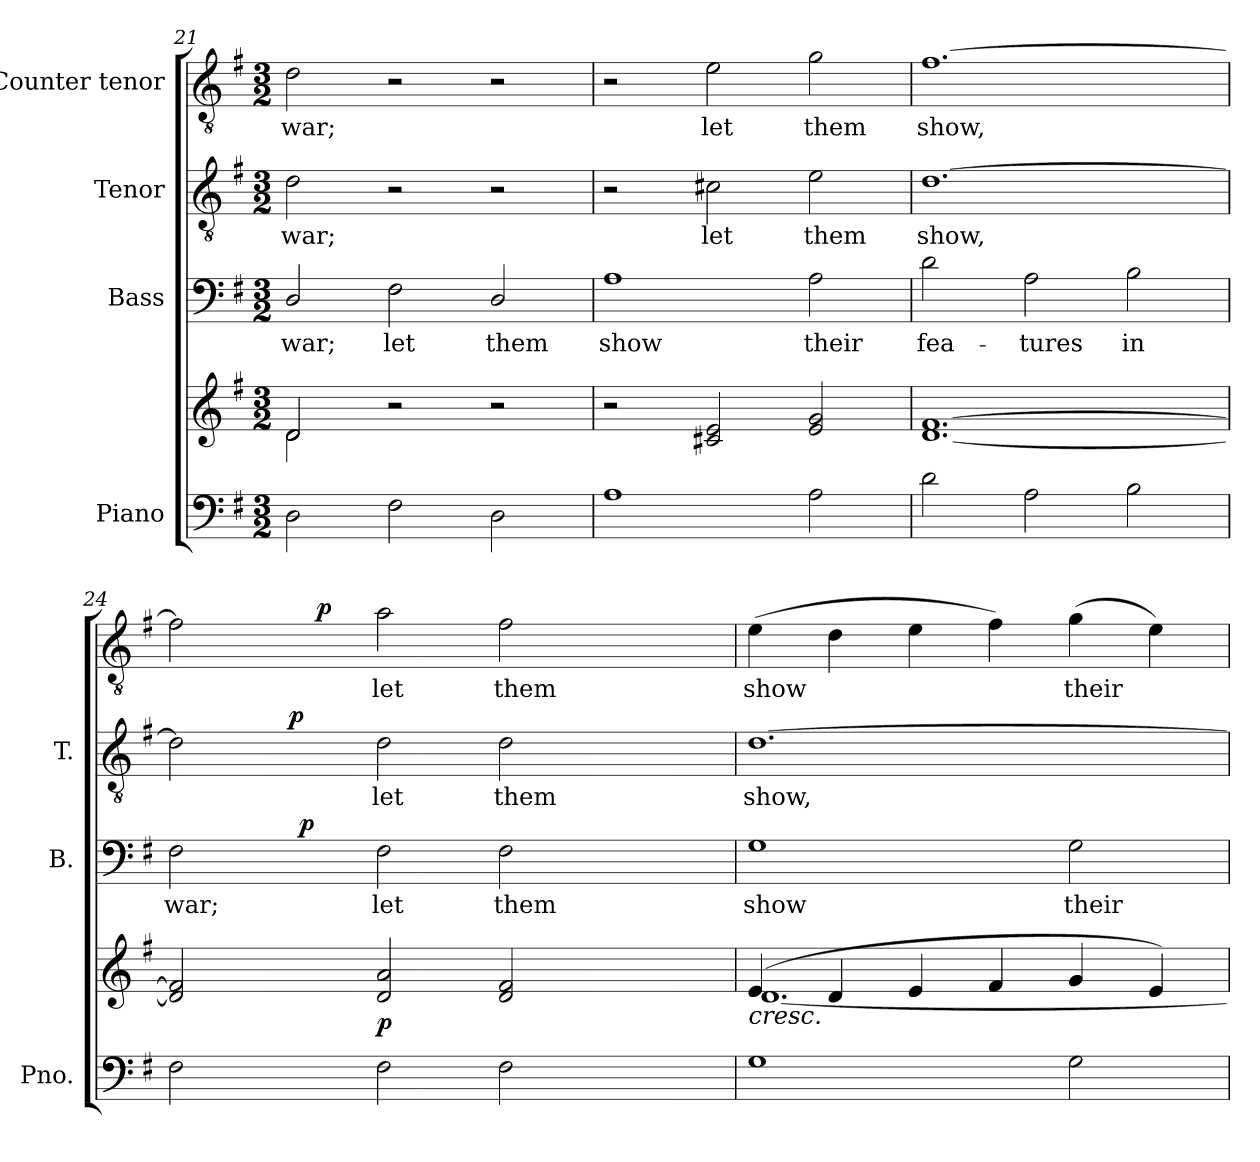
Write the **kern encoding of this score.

**kern	**kern	**dynam	**kern	**text	**dynam	**kern	**text	**dynam	**kern	**text	**dynam
*part4	*part4	*part4	*part3	*part3	*part3	*part2	*part2	*part2	*part1	*part1	*part1
*staff5	*staff4	*staff4/5	*staff3	*staff3	*staff3	*staff2	*staff2	*staff2	*staff1	*staff1	*staff1
*I"Piano	*	*	*I"Bass	*	*	*I"Tenor	*	*	*I"Counter tenor	*	*
*I'Pno.	*	*	*I'B.	*	*	*I'T.	*	*	*	*	*
*clefF4	*clefG2	*	*clefF4	*	*	*clefGv2	*	*	*clefGv2	*	*
*	*	*	*	*	*	*ITrd7c12	*	*	*ITrd7c12	*	*
*k[f#]	*k[f#]	*	*k[f#]	*	*	*k[f#]	*	*	*k[f#]	*	*
*G:	*G:	*	*G:	*	*	*G:	*	*	*G:	*	*
*M3/2	*M3/2	*	*M3/2	*	*	*M3/2	*	*	*M3/2	*	*
=21	=21	=21	=21	=21	=21	=21	=21	=21	=21	=21	=21
*	*^	*	*	*	*	*	*	*	*	*	*
!	!	!	!	!	!LO:LY:b:color=#000000	!	!	!	!	!	!	!
!	!	!	!	!	!	!	!	!LO:LY:b:color=#000000	!	!	!	!
!	!	!	!	!	!	!	!	!	!	!	!LO:LY:b:color=#000000	!
2Di\	2di/	2di\	.	2Di/	war;	.	2Di\	war;	.	2Di\	war;	.
!	!	!	!	!	!LO:LY:b:color=#000000	!	!	!	!	!	!	!
2F#i\	2r	2ryy	.	2F#i\	let	.	2r	.	.	2r	.	.
!	!	!	!	!	!LO:LY:b:color=#000000	!	!	!	!	!	!	!
2Di\	2r	2ryy	.	2Di/	them	.	2r	.	.	2r	.	.
*	*v	*v	*	*	*	*	*	*	*	*	*	*
=22	=22	=22	=22	=22	=22	=22	=22	=22	=22	=22	=22
*	*^	*	*	*	*	*	*	*	*	*	*
!	!	!	!	!	!LO:LY:b:color=#000000	!	!	!	!	!	!	!
*	*v	*v	*	*	*	*	*	*	*	*	*	*
1Ai	2r	.	1Ai	show	.	2r	.	.	2r	.	.
!	!	!	!	!	!	!	!LO:LY:b:color=#000000	!	!	!	!
!	!	!	!	!	!	!	!	!	!	!LO:LY:b:color=#000000	!
.	2c#Xi/ 2ei	.	.	.	.	2C#Xi\	let	.	2Ei\	let	.
!	!	!	!	!LO:LY:b:color=#000000	!	!	!	!	!	!	!
!	!	!	!	!	!	!	!LO:LY:b:color=#000000	!	!	!	!
!	!	!	!	!	!	!	!	!	!	!LO:LY:b:color=#000000	!
2Ai\	2ei/ 2gi	.	2Ai\	their	.	2Ei\	them	.	2Gi\	them	.
=23	=23	=23	=23	=23	=23	=23	=23	=23	=23	=23	=23
!	!	!	!	!LO:LY:b:color=#000000	!	!	!	!	!	!	!
!	!	!	!	!	!	!	!LO:LY:b:color=#000000	!	!	!	!
!	!	!	!	!	!	!	!	!	!	!LO:LY:b:color=#000000	!
2di\	[1.di [1.f#i	.	2di\	fea-	.	[1.Di	show,	.	[1.F#i	show,	.
!	!	!	!	!LO:LY:b:color=#000000	!	!	!	!	!	!	!
2Ai\	.	.	2Ai\	-tures	.	.	.	.	.	.	.
!	!	!	!	!LO:LY:b:color=#000000	!	!	!	!	!	!	!
2Bi\	.	.	2Bi\	in	.	.	.	.	.	.	.
=24	=24	=24	=24	=24	=24	=24	=24	=24	=24	=24	=24
!	!	!	!	!LO:LY:b:color=#000000	!	!	!	!	!	!	!
*	*	*	*^	*	*	*^	*	*	*^	*	*
2F#i\	2di/] 2f#i]	.	2F#i\	4ryy	war;	.	2Di\]	4ryy	.	.	2F#i\]	4ryy	.	.
.	.	.	.	16ryy	.	.	.	16ryy	.	.	.	16.ryy	.	.
.	.	.	.	128.ryy	.	.	.	512.ryy	.	.	.	.	.	.
.	.	.	.	.	.	.	.	1ryy	.	p	.	.	.	.
.	.	.	.	1ryy	.	p	.	.	.	.	.	.	.	.
.	.	.	.	.	.	.	.	.	.	.	.	1ryy	.	p
!	!	!	!	!	!LO:LY:b:color=#000000	!	!	!	!	!	!	!	!	!
!	!	!	!	!	!	!	!	!	!LO:LY:b:color=#000000	!	!	!	!	!
!	!	!	!	!	!	!	!	!	!	!	!	!	!LO:LY:b:color=#000000	!
2F#i\	2di/ 2ai	p	2F#i\	.	let	.	2Di\	.	let	.	2Ai\	.	let	.
!	!	!	!	!	!LO:LY:b:color=#000000	!	!	!	!	!	!	!	!	!
!	!	!	!	!	!	!	!	!	!LO:LY:b:color=#000000	!	!	!	!	!
!	!	!	!	!	!	!	!	!	!	!	!	!	!LO:LY:b:color=#000000	!
2F#i\	2di/ 2f#i	.	2F#i\	.	them	.	2Di\	.	them	.	2F#i\	.	them	.
.	.	.	.	.	.	.	.	8ryy	.	.	.	.	.	.
.	.	.	.	8ryy	.	.	.	.	.	.	.	.	.	.
.	.	.	.	.	.	.	.	.	.	.	.	8ryy	.	.
.	.	.	.	.	.	.	.	32ryy	.	.	.	.	.	.
.	.	.	.	32ryy	.	.	.	.	.	.	.	.	.	.
.	.	.	.	.	.	.	.	.	.	.	.	32ryy	.	.
.	.	.	.	.	.	.	.	64ryy	.	.	.	.	.	.
.	.	.	.	64ryy	.	.	.	.	.	.	.	.	.	.
.	.	.	.	.	.	.	.	128ryy	.	.	.	.	.	.
.	.	.	.	.	.	.	.	256ryy	.	.	.	.	.	.
.	.	.	.	256ryy	.	.	.	.	.	.	.	.	.	.
.	.	.	.	.	.	.	.	1024ryy	.	.	.	.	.	.
*	*	*	*v	*v	*	*	*	*	*	*	*v	*v	*	*
*	*	*	*	*	*	*v	*v	*	*	*	*	*
!!LO:PB:g=z
=25	=25	=25	=25	=25	=25	=25	=25	=25	=25	=25	=25
*	*^	*	*	*	*	*	*	*	*	*	*
*	*	*	*	*^	*	*	*^	*	*	*^	*	*
!	!	!	!	!	!	!LO:LY:b:color=#000000	!	!	!	!	!	!	!	!	!
*	*	*	*	*v	*v	*	*	*	*	*	*	*v	*v	*	*
*	*	*	*	*	*	*	*v	*v	*	*	*	*	*
*	*	*	*	*^	*	*	*^	*	*	*^	*	*
!	!	!	!	!	!	!	!	!	!	!LO:LY:b:color=#000000	!	!	!	!	!
*	*	*	*	*v	*v	*	*	*	*	*	*	*v	*v	*	*
*	*	*	*	*	*	*	*v	*v	*	*	*	*	*
*	*	*	*	*^	*	*	*^	*	*	*^	*	*
!	!	!	!	!	!	!	!	!	!	!	!	!LO:TX:a:i:t=cresc.	!	!	!
!	!	!	!	!	!	!	!	!LO:TX:a:i:t=cresc.	!	!	!	!	!	!	!
!	!	!	!	!LO:TX:a:i:t=cresc.	!	!	!	!	!	!	!	!	!	!	!
!	!LO:TX:b:i:t=cresc.	!	!	!	!	!	!	!	!	!	!	!	!	!	!
!	!	!	!	!	!	!	!	!	!	!	!	!	!	!LO:LY:b:color=#000000	!
*	*	*	*	*v	*v	*	*	*	*	*	*	*v	*v	*	*
*	*	*	*	*	*	*	*v	*v	*	*	*	*	*
1Gi	(4ei/	[1.di	.	1Gi	show	.	[1.Di	show,	.	(4Ei\	show	.
.	4di/	.	.	.	.	.	.	.	.	4Di\	.	.
.	4ei/	.	.	.	.	.	.	.	.	4Ei\	.	.
.	4f#i/	.	.	.	.	.	.	.	.	4F#i\)	.	.
!	!	!	!	!	!LO:LY:b:color=#000000	!	!	!	!	!	!	!
!	!	!	!	!	!	!	!	!	!	!	!LO:LY:b:color=#000000	!
2Gi\	4gi/	.	.	2Gi\	their	.	.	.	.	(4Gi\	their	.
.	4ei/)	.	.	.	.	.	.	.	.	4Ei\)	.	.
*	*v	*v	*	*	*	*	*	*	*	*	*	*
=	=	=	=	=	=	=	=	=	=	=	=
*-	*-	*-	*-	*-	*-	*-	*-	*-	*-	*-	*-
